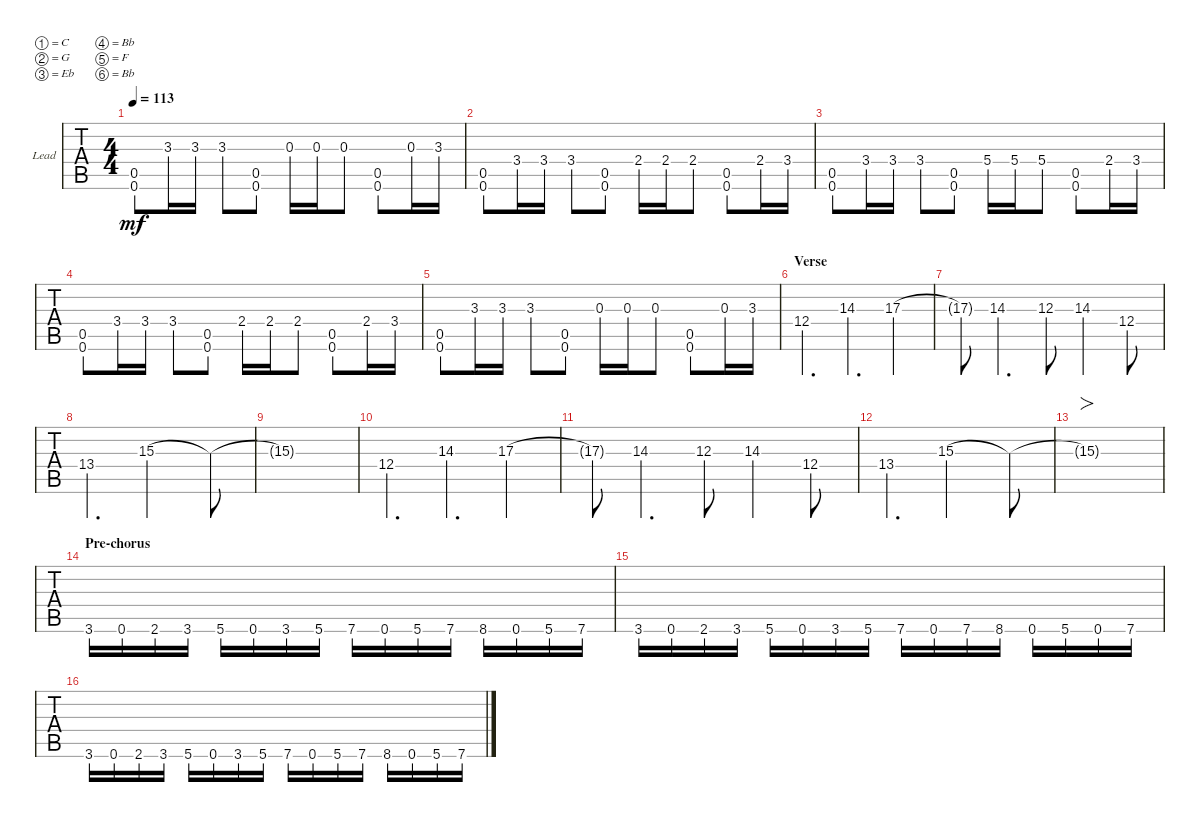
\defaultSystemsLayout 4
\bracketExtendMode groupsimilarinstruments
\firstSystemTrackNameOrientation horizontal
\otherSystemsTrackNameOrientation horizontal
\track ("Lead" "Lead") {instrument distortionguitar}
\staff {tabs}
\tuning (C4 G3 Eb3 Bb2 F2 Bb1)
\ts (4 4)
\tempo 113
\clef g2
\ks c
(0.6 0.5).8{dy mf} 3.3.16 3.3.16 3.3.8 (0.6 0.5).8 0.3.16 0.3.16 0.3.8 (0.6 0.5).8 0.3.16 3.3.16 |
(0.6 0.5).8 3.4.16 3.4.16 3.4.8 (0.6 0.5).8 2.4.16 2.4.16 2.4.8 (0.6 0.5).8 2.4.16 3.4.16 |
(0.6 0.5).8 3.4.16 3.4.16 3.4.8 (0.6 0.5).8 5.4.16 5.4.16 5.4.8 (0.6 0.5).8 2.4.16 3.4.16 |
(0.6 0.5).8 3.4.16 3.4.16 3.4.8 (0.6 0.5).8 2.4.16 2.4.16 2.4.8 (0.6 0.5).8 2.4.16 3.4.16 |
(0.6 0.5).8 3.3.16 3.3.16 3.3.8 (0.6 0.5).8 0.3.16 0.3.16 0.3.8 (0.6 0.5).8 0.3.16 3.3.16 |
\section ("" "Verse")
12.4.4{d} 14.3.4{d} 17.3.4 |
17.3{t}.8 14.3.4{d} 12.3.8 14.3.4 12.4.8 |
13.4.4{d} 15.3.2 15.3{t}.8 |
15.3{t}.1 |
12.4.4{d} 14.3.4{d} 17.3.4 |
17.3{t}.8 14.3.4{d} 12.3.8 14.3.4 12.4.8 |
13.4.4{d} 15.3.2 15.3{t}.8 |
15.3{t}.1{fo} |
\section ("" "Pre-chorus")
3.6.16 0.6.16 2.6.16 3.6.16 5.6.16 0.6.16 3.6.16 5.6.16 7.6.16 0.6.16 5.6.16 7.6.16 8.6.16 0.6.16 5.6.16 7.6.16 |
3.6.16 0.6.16 2.6.16 3.6.16 5.6.16 0.6.16 3.6.16 5.6.16 7.6.16 0.6.16 7.6.16 8.6.16 0.6.16 5.6.16 0.6.16 7.6.16 |
3.6.16 0.6.16 2.6.16 3.6.16 5.6.16 0.6.16 3.6.16 5.6.16 7.6.16 0.6.16 5.6.16 7.6.16 8.6.16 0.6.16 5.6.16 7.6.16
